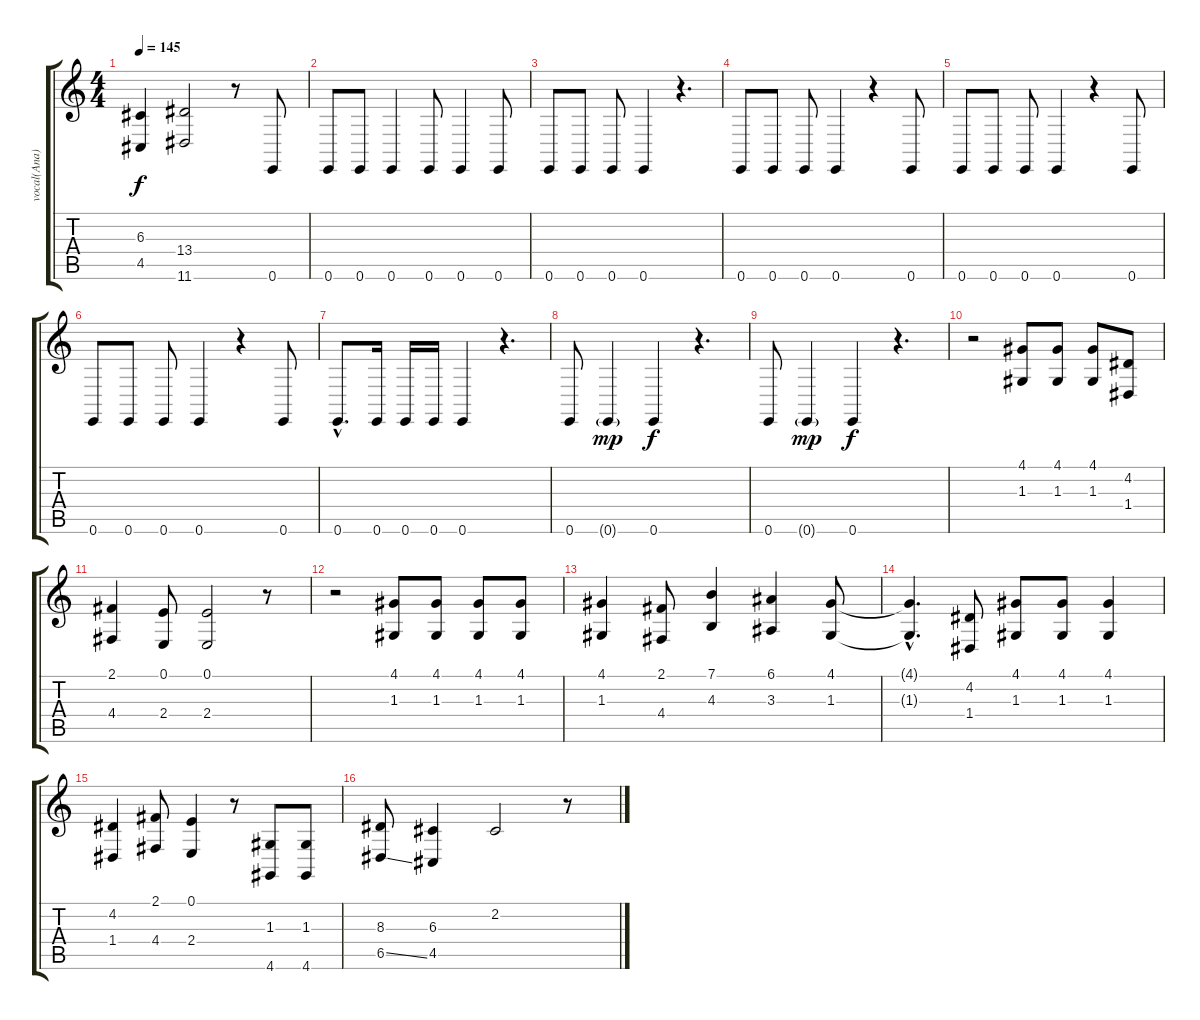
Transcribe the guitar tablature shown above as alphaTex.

\track ("vocal(Ana)" "vocal(Ana)") {instrument violin}
\staff {score tabs}
\tuning (E4 B3 G3 D3 A2 E2) {hide}
\ts (4 4)
\tempo 145
\clef g2
\ks c
(6.3{t} 4.5{t}).4{dy f} (13.4 11.6).2 r.8 0.6.8 |
0.6.8 0.6.8 0.6.4 0.6.8 0.6.4 0.6.8 |
0.6.8 0.6.8 0.6.8 0.6.4 r.4{d} |
0.6.8 0.6.8 0.6.8 0.6.4 r.4 0.6.8 |
0.6.8 0.6.8 0.6.8 0.6.4 r.4 0.6.8 |
0.6.8 0.6.8 0.6.8 0.6.4 r.4 0.6.8 |
0.6{hac}.8{d} 0.6.16 0.6.16 0.6.16 0.6.4 r.4{d} |
0.6.8 0.6{g}.4{dy mp} 0.6.4{dy f} r.4{d} |
0.6.8 0.6{g}.4{dy mp} 0.6.4{dy f} r.4{d} |
r.2 (4.1 1.3).8 (4.1 1.3).8 (4.1 1.3).8 (4.2 1.4).8 |
(2.1 4.4).4 (0.1 2.4).8 (0.1 2.4).2 r.8 |
r.2 (4.1 1.3).8 (4.1 1.3).8 (4.1 1.3).8 (4.1 1.3).8 |
(4.1 1.3).4 (2.1 4.4).8 (7.1 4.3).4 (6.1 3.3).4 (4.1 1.3).8 |
(4.1{hac t} 1.3{hac t}).4{d} (4.2 1.4).8 (4.1 1.3).8 (4.1 1.3).8 (4.1 1.3).4 |
(4.2 1.4).4 (2.1 4.4).8 (0.1 2.4).4 r.8 (1.3 4.6).8 (1.3 4.6).8 |
(8.3 6.5{ss}).8 (6.3 4.5).4 2.2.2 r.8
